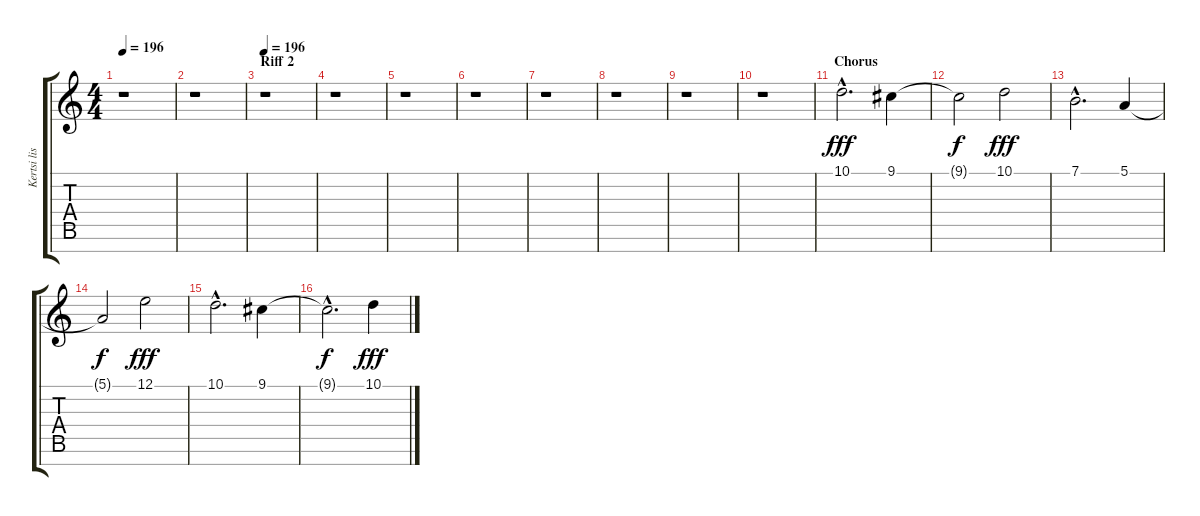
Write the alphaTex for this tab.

\track ("Kertsi lisäele" "Kertsi lis") {instrument lead2sawtooth}
\staff {score tabs}
\tuning (E4 B3 G3 D3 A2 E2 B1) {hide}
\ts (4 4)
\tempo 196
\clef g2
\ks c
r.1{dy f} |
r.1 |
\section ("" "Riff 2")
\tempo 196
r.1 |
r.1 |
r.1 |
r.1 |
r.1 |
r.1 |
r.1 |
r.1 |
\section ("" "Chorus")
10.1{hac}.2{d dy fff} 9.1.4 |
9.1{t}.2{dy f} 10.1.2{dy fff} |
7.1{hac}.2{d} 5.1.4 |
5.1{t}.2{dy f} 12.1.2{dy fff} |
10.1{hac}.2{d} 9.1.4 |
9.1{hac t}.2{d dy f} 10.1.4{dy fff}
